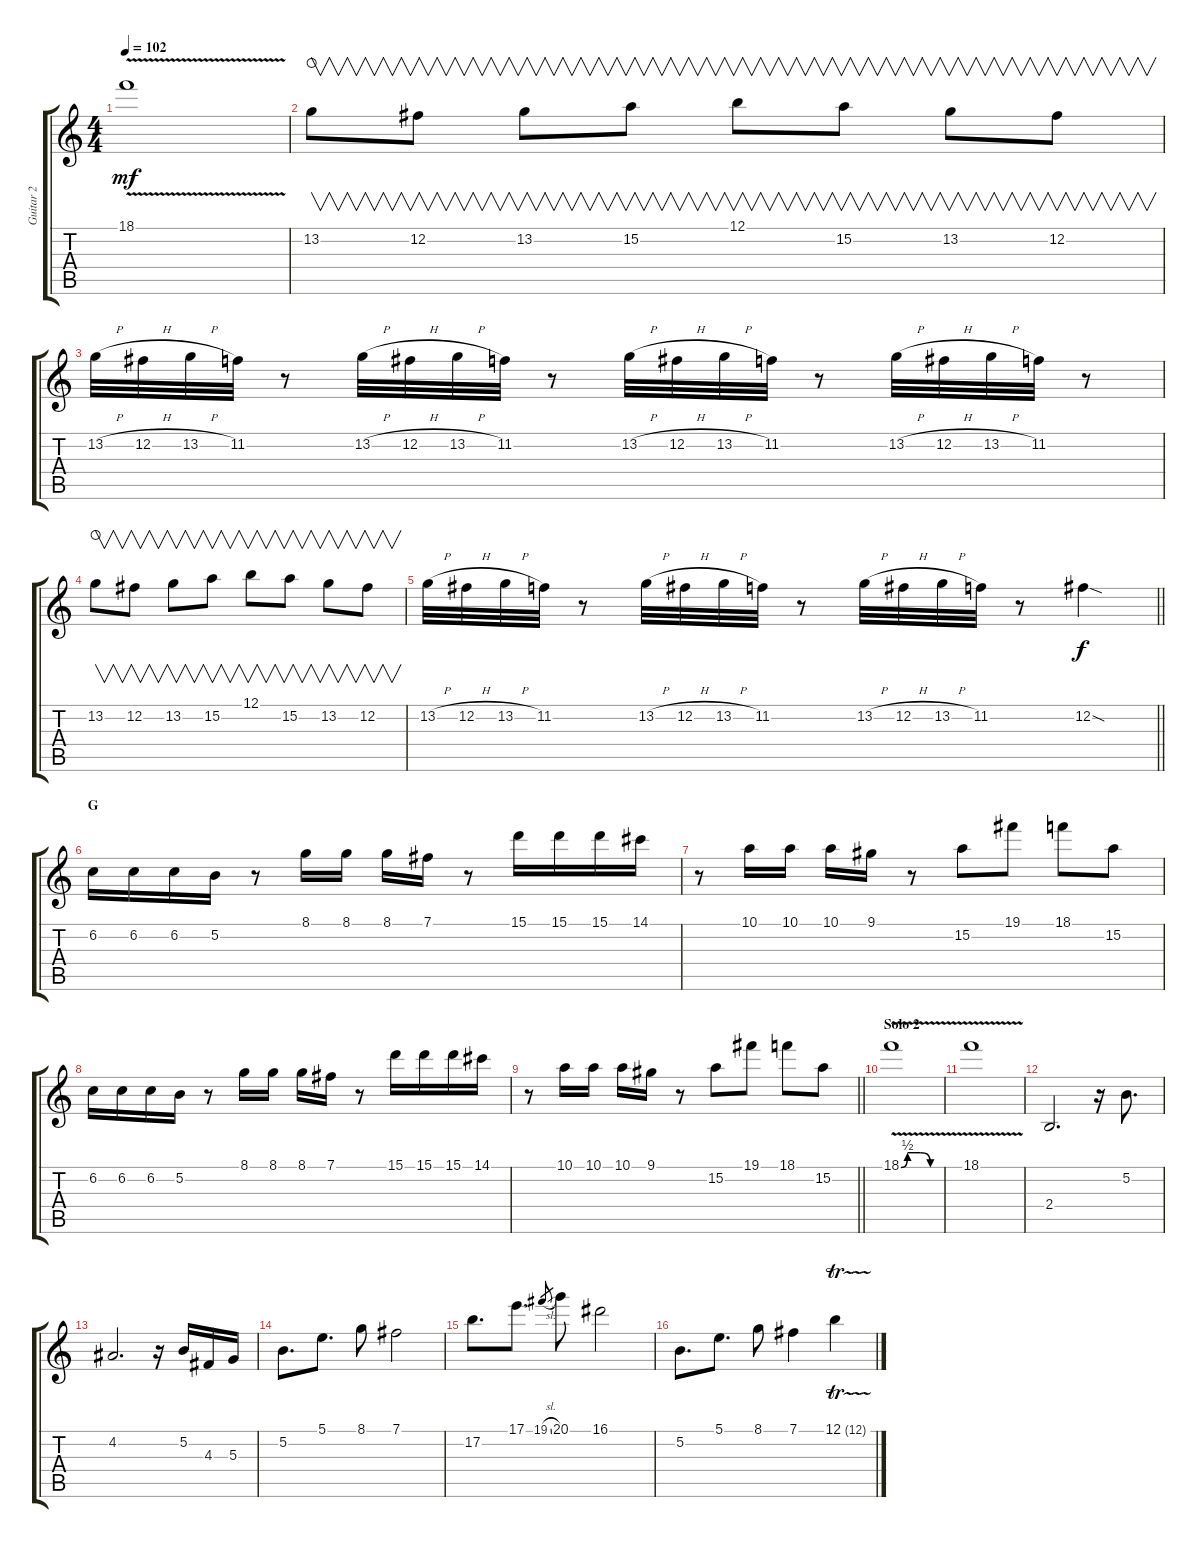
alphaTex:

\track ("Guitar 2" "Guitar 2") {instrument distortionguitar}
\staff {score tabs}
\tuning (B3 Gb3 D3 A2 E2 B1) {hide}
\ts (4 4)
\tempo 102
\clef g2
\ks c
18.1{v}.1{dy mf} |
13.2.8{v waho} 12.2.8{v} 13.2.8{v} 15.2.8{v} 12.1.8{v} 15.2.8{v} 13.2.8{v} 12.2.8{v} |
13.2{h}.32 12.2{h}.32 13.2{h}.32 11.2.32 r.8 13.2{h}.32 12.2{h}.32 13.2{h}.32 11.2.32 r.8 13.2{h}.32 12.2{h}.32 13.2{h}.32 11.2.32 r.8 13.2{h}.32 12.2{h}.32 13.2{h}.32 11.2.32 r.8 |
13.2.8{v waho} 12.2.8{v} 13.2.8{v} 15.2.8{v} 12.1.8{v} 15.2.8{v} 13.2.8{v} 12.2.8{v} |
\barLineRight lightlight
13.2{h}.32 12.2{h}.32 13.2{h}.32 11.2.32 r.8 13.2{h}.32 12.2{h}.32 13.2{h}.32 11.2.32 r.8 13.2{h}.32 12.2{h}.32 13.2{h}.32 11.2.32 r.8 12.2{sod}.4{dy f} |
\section ("" "G")
6.2.16 6.2.16 6.2.16 5.2.16 r.8 8.1.16 8.1.16 8.1.16 7.1.16 r.8 15.1.16 15.1.16 15.1.16 14.1.16 |
r.8 10.1.16 10.1.16 10.1.16 9.1.16 r.8 15.2.8 19.1.8 18.1.8 15.2.8 |
6.2.16 6.2.16 6.2.16 5.2.16 r.8 8.1.16 8.1.16 8.1.16 7.1.16 r.8 15.1.16 15.1.16 15.1.16 14.1.16 |
\barLineRight lightlight
r.8 10.1.16 10.1.16 10.1.16 9.1.16 r.8 15.2.8 19.1.8 18.1.8 15.2.8 |
\section ("" "Solo 2")
18.1{be (custom 0 0 10 2 20 2 30 2 45 0 60 0) v}.1 |
18.1{v}.1 |
2.4.2{d} r.16 5.2.8{d} |
4.2.2{d} r.16 5.2.16 4.3.16 5.3.16 |
5.2.8{d} 5.1.8{d} 8.1.8 7.1.2 |
17.2.8{d} 17.1.8{d} 19.1{sl}.8{gr} 20.1.8 16.1.2 |
5.2.8{d} 5.1.8{d} 8.1.8 7.1.4 12.1{tr (12 32)}.4
